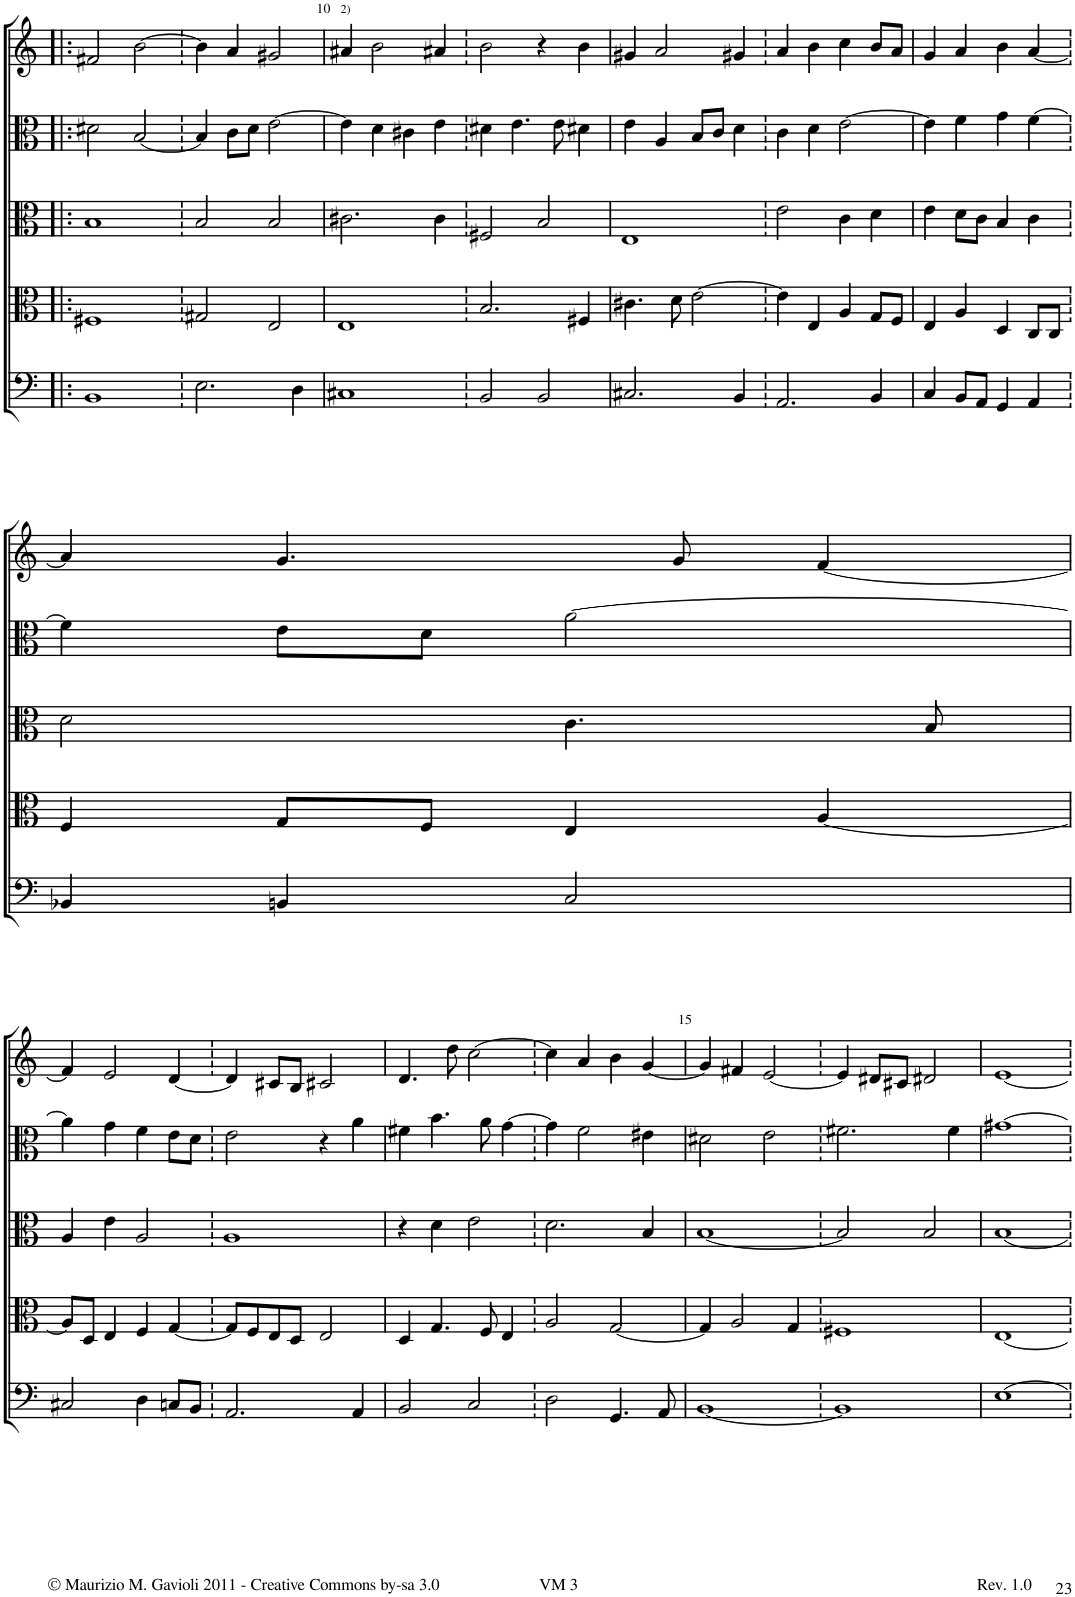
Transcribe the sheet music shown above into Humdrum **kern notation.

**kern	**kern	**kern	**kern	**kern
*part5	*part4	*part3	*part2	*part1
*staff5	*staff4	*staff3	*staff2	*staff1
*I"Bassus	*I"Quintus	*I"Tenor	*I"Altus	*I"Cantus
!!LO:PB:g=z
*clefF4	*clefC3	*clefC3	*clefC3	*clefG2
*k[]	*k[]	*k[]	*k[]	*k[]
*M2/2	*M2/2	*M2/2	*M2/2	*M2/2
=9!|:	=9!|:	=9!|:	=9!|:	=9!|:
1BB	1F#X	1B	2d#X\	2f#X/
.	.	.	[2B/	[2b\
=9X107	=9X107	=9X107	=9X107	=9X107
2.E\	2G#X/	2B/	4B/]	4b\]
.	.	.	8c\L	4a/
.	.	.	8d\J	.
.	2E/	2B/	[2e\	2g#X/
4D\	.	.	.	.
=10	=10	=10	=10	=10
!	!	!	!	!LO:TX:a:t=2)
1C#X	1E	2.c#X\	4e\]	4a#X/
.	.	.	4d\	2b\
.	.	.	4c#X\	.
.	.	4c#\	4e\	4a#X/
=10X108	=10X108	=10X108	=10X108	=10X108
2BB/	2.B/	2F#X/	4d#X\	2b\
.	.	.	4.e\	.
2BB/	.	2B/	.	4r
.	.	.	8e\	.
.	4F#X/	.	4d#X\	4b\
=11	=11	=11	=11	=11
2.C#X/	4.c#X\	1E	4e\	4g#X/
.	.	.	4A/	2a/
.	8d\	.	.	.
.	[2e\	.	8B/L	.
.	.	.	8c/J	.
4BB/	.	.	4d\	4g#X/
=11X109	=11X109	=11X109	=11X109	=11X109
2.AA/	4e\]	2e\	4c\	4a/
.	4E/	.	4d\	4b\
.	4A/	4c\	[2e\	4cc\
4BB/	8G/L	4d\	.	8b/L
.	8F/J	.	.	8a/J
=12	=12	=12	=12	=12
4C/	4E/	4e\	4e\]	4g/
8BB/L	4A/	8d\L	4f\	4a/
8AA/J	.	8c\J	.	.
4GG/	4D/	4B/	4g\	4b\
4AA/	8C/L	4c\	[4f\	[4a/
.	8C/J	.	.	.
!!LO:LB:g=z
=12X110	=12X110	=12X110	=12X110	=12X110
4BB-X/	4F/	2d\	4f\]	4a/]
4BBn/	8G/L	.	8e\L	4.g/
.	8F/J	.	8d\J	.
2C/	4E/	4.c\	[2a\	.
.	.	.	.	8g/
.	[4A/	.	.	[4f/
.	.	8B/	.	.
!!LO:LB:g=z
=13	=13	=13	=13	=13
2C#X/	8A/L]	4A/	4a\]	4f/]
.	8D/J	.	.	.
.	4E/	4e\	4g\	2e/
4D\	4F/	2A/	4f\	.
8Cn/L	[4G/	.	8e\L	[4d/
8BB/J	.	.	8d\J	.
=13X111	=13X111	=13X111	=13X111	=13X111
2.AA/	8G/L]	1A	2e\	4d/]
.	8F/	.	.	.
.	8E/	.	.	8c#X/L
.	8D/J	.	.	8B/J
.	2E/	.	4r	2c#X/
4AA/	.	.	4a\	.
=14	=14	=14	=14	=14
2BB/	4D/	4r	4f#X\	4.d/
.	4.G/	4d\	4.b\	.
.	.	.	.	8dd\
2C/	.	2e\	.	[2cc\
.	8F/	.	8a\	.
.	4E/	.	[4g\	.
=14X112	=14X112	=14X112	=14X112	=14X112
2D\	2A/	2.d\	4g\]	4cc\]
.	.	.	2f\	4a/
4.GG/	[2G/	.	.	4b\
.	.	4B/	4e#X\	[4g/
8AA/	.	.	.	.
=15	=15	=15	=15	=15
[1BB	4G/]	[1B	2d#X\	4g/]
.	2A/	.	.	4f#X/
.	.	.	2e\	[2e/
.	4G/	.	.	.
=15X113	=15X113	=15X113	=15X113	=15X113
1BB]	1F#X	2B/]	2.f#X\	4e/]
.	.	.	.	8d#X/L
.	.	.	.	8c#X/J
.	.	2B/	.	2d#X/
.	.	.	4f#\	.
=16	=16	=16	=16	=16
[1E	[1E	[1B	[1g#X	[1e
=	=	=	=	=
*-	*-	*-	*-	*-
